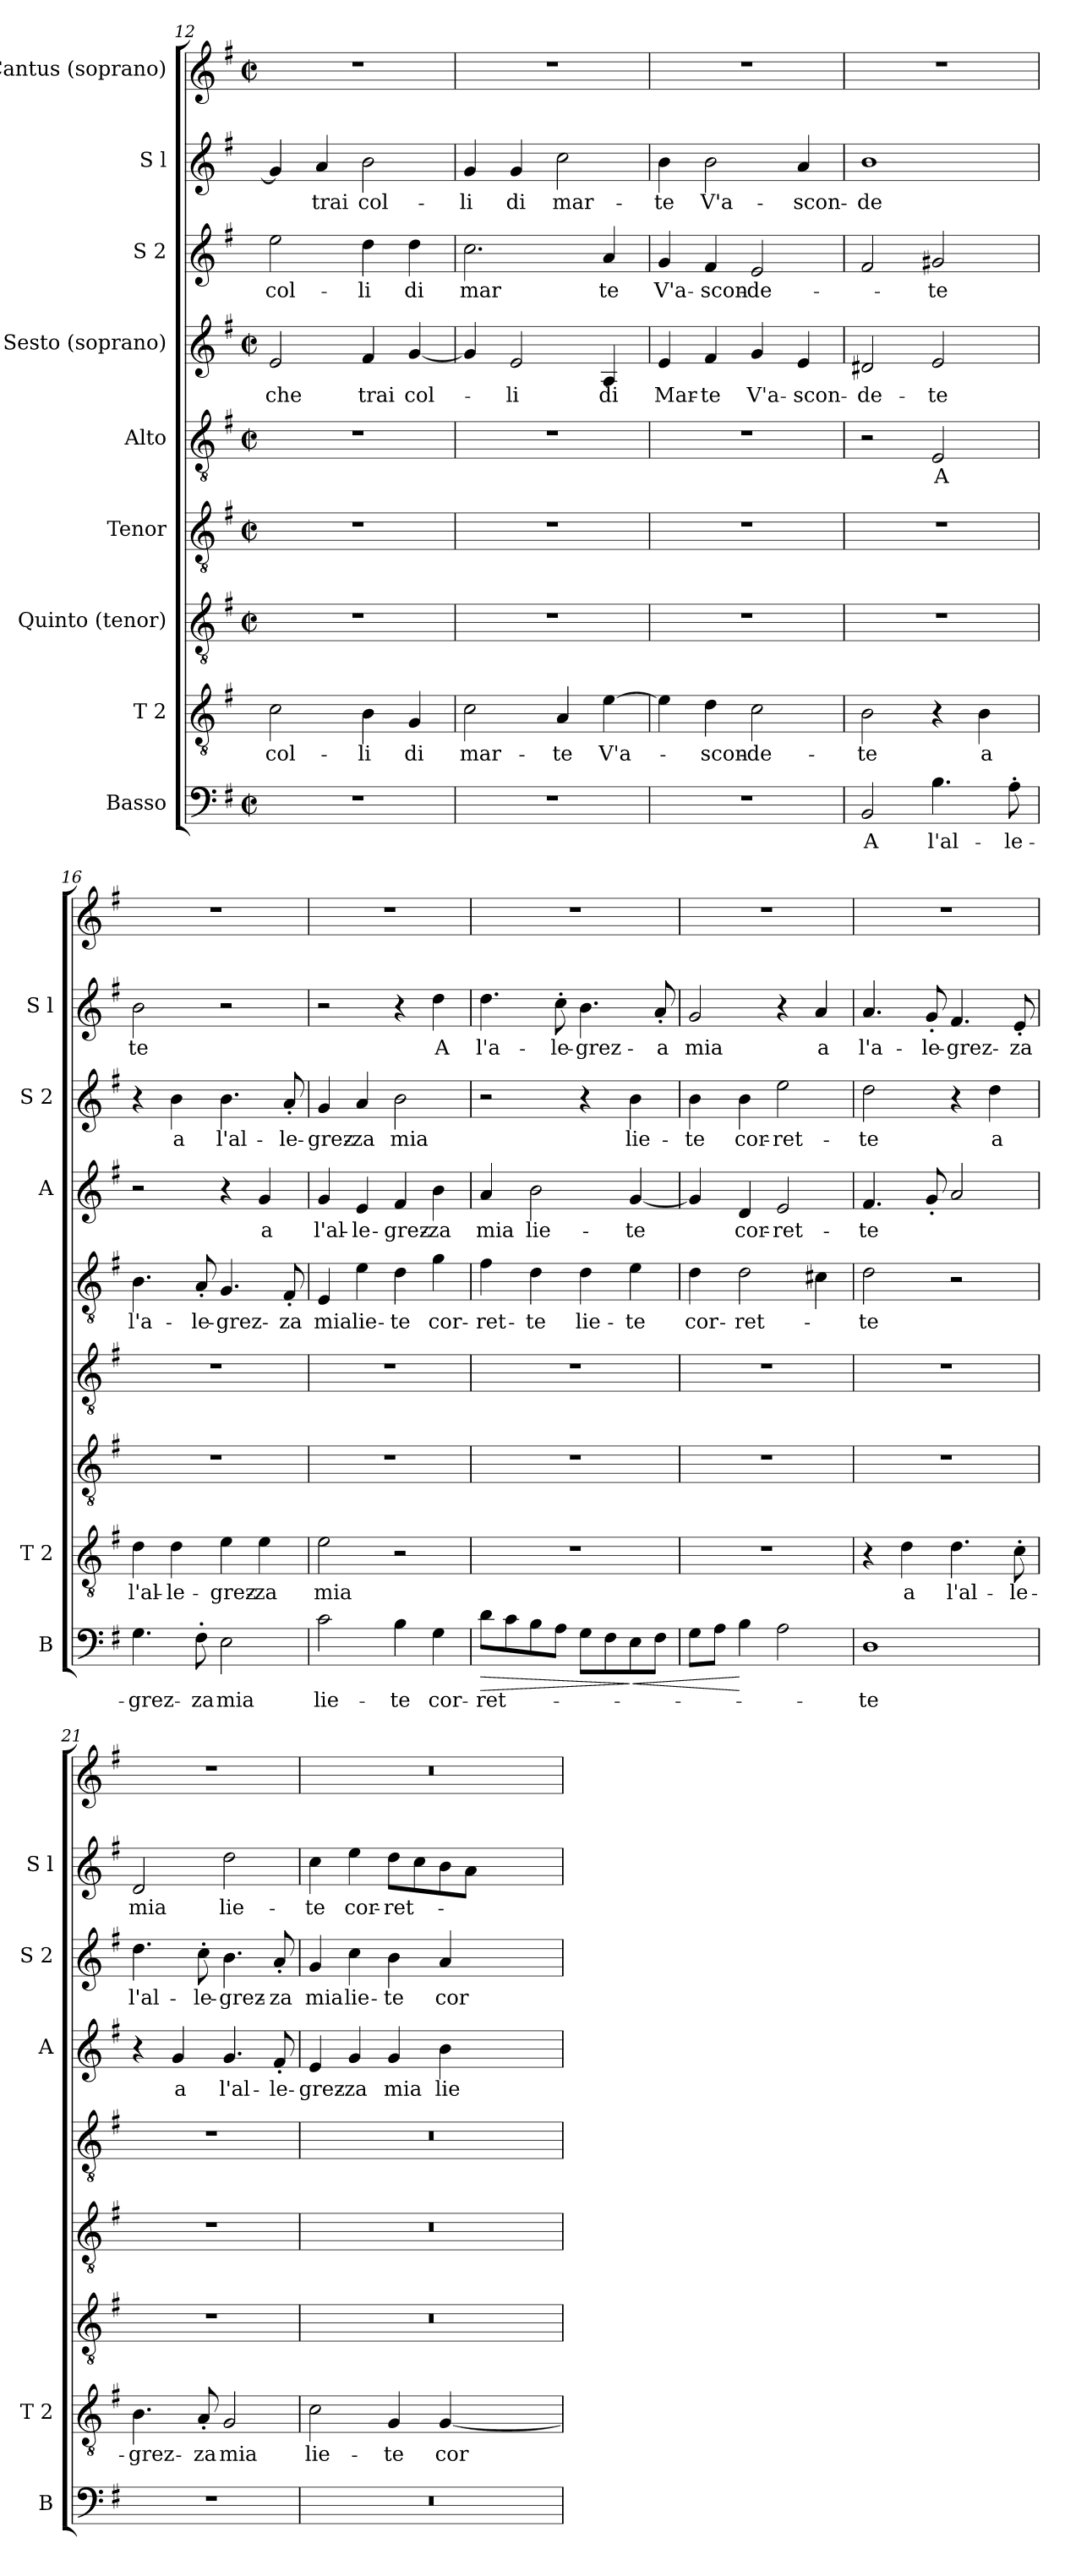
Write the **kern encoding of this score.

**kern	**text	**dynam	**kern	**text	**kern	**kern	**kern	**text	**kern	**text	**kern	**text	**kern	**text	**kern
*part9	*part9	*part9	*part8	*part8	*part7	*part6	*part5	*part5	*part4	*part4	*part3	*part3	*part2	*part2	*part1
*staff9	*staff9	*staff9	*staff8	*staff8	*staff7	*staff6	*staff5	*staff5	*staff4	*staff4	*staff3	*staff3	*staff2	*staff2	*staff1
*I"Basso	*	*	*I"T 2	*	*I"Quinto (tenor)	*I"Tenor	*I"Alto	*	*I"Sesto (soprano)	*	*I"S 2	*	*I"S l	*	*I"Cantus (soprano)
*I'B	*	*	*I'T 2	*	*	*	*	*	*I'A	*	*I'S 2	*	*I'S l	*	*
*clefF4	*	*	*clefGv2	*	*clefGv2	*clefGv2	*clefGv2	*	*clefG2	*	*clefG2	*	*clefG2	*	*clefG2
*k[f#]	*	*	*k[f#]	*	*k[f#]	*k[f#]	*k[f#]	*	*k[f#]	*	*k[f#]	*	*k[f#]	*	*k[f#]
*G:	*	*	*G:	*	*G:	*G:	*G:	*	*G:	*	*G:	*	*G:	*	*G:
*M2/2	*	*	*	*	*M2/2	*M2/2	*M2/2	*	*M2/2	*	*	*	*	*	*M2/2
*met(c|)	*	*	*	*	*met(c|)	*met(c|)	*met(c|)	*	*met(c|)	*	*	*	*	*	*met(c|)
=12	=12	=12	=12	=12	=12	=12	=12	=12	=12	=12	=12	=12	=12	=12	=12
!	!	!	!	!LO:LY:b:cj	!	!	!	!	!	!LO:LY:b:cj	!	!LO:LY:b:cj	!	!	!
1r	.	.	2c\	col-	1r	1r	1r	.	2e/	che	2ee\	col-	4g/]	.	1r
!	!	!	!	!	!	!	!	!	!	!	!	!	!	!LO:LY:b:cj	!
.	.	.	.	.	.	.	.	.	.	.	.	.	4a/	trai	.
!	!	!	!	!LO:LY:b:cj	!	!	!	!	!	!LO:LY:b:cj	!	!LO:LY:b:cj	!	!LO:LY:b:cj	!
.	.	.	4B\	-li	.	.	.	.	4f#/	trai	4dd\	-li	2b\	col-	.
!	!	!	!	!LO:LY:b:cj	!	!	!	!	!	!LO:LY:b:cj	!	!LO:LY:b:cj	!	!	!
.	.	.	4G/	di	.	.	.	.	[<4g/	col-	4dd\	di	.	.	.
=13	=13	=13	=13	=13	=13	=13	=13	=13	=13	=13	=13	=13	=13	=13	=13
!	!	!	!	!LO:LY:b:cj	!	!	!	!	!	!	!	!LO:LY:b:cj	!	!LO:LY:b:cj	!
1r	.	.	2c\	mar-	1r	1r	1r	.	4g/]	.	2.cc\	mar	4g/	-li	1r
!	!	!	!	!	!	!	!	!	!	!LO:LY:b:cj	!	!	!	!LO:LY:b:cj	!
.	.	.	.	.	.	.	.	.	2e/	-li	.	.	4g/	di	.
!	!	!	!	!LO:LY:b:cj	!	!	!	!	!	!	!	!	!	!LO:LY:b:cj	!
.	.	.	4A/	-te	.	.	.	.	.	.	.	.	2cc\	mar-	.
!	!	!	!	!LO:LY:b:cj	!	!	!	!	!	!LO:LY:b:cj	!	!LO:LY:b:cj	!	!	!
.	.	.	[<4e\	V'a-	.	.	.	.	4A/	di	4a/	te	.	.	.
!!LO:PB:g=z
=14	=14	=14	=14	=14	=14	=14	=14	=14	=14	=14	=14	=14	=14	=14	=14
!	!	!	!	!	!	!	!	!	!	!LO:LY:b:cj	!	!LO:LY:b:cj	!	!LO:LY:b:cj	!
1r	.	.	4e\]	.	1r	1r	1r	.	4e/	Mar-	4g/	V'a-	4b\	-te	1r
!	!	!	!	!LO:LY:b:cj	!	!	!	!	!	!LO:LY:b:cj	!	!LO:LY:b:cj	!	!LO:LY:b:cj	!
.	.	.	4d\	-scon-	.	.	.	.	4f#/	-te	4f#/	-scon-	2b\	V'a-	.
!	!	!	!	!LO:LY:b:cj	!	!	!	!	!	!LO:LY:b:cj	!	!LO:LY:b:cj	!	!	!
.	.	.	2c\	-de-	.	.	.	.	4g/	V'a-	2e/	-de-	.	.	.
!	!	!	!	!	!	!	!	!	!	!LO:LY:b:cj	!	!	!	!LO:LY:b:cj	!
.	.	.	.	.	.	.	.	.	4e/	-scon-	.	.	4a/	-scon-	.
=15	=15	=15	=15	=15	=15	=15	=15	=15	=15	=15	=15	=15	=15	=15	=15
!	!LO:LY:b:cj	!	!	!LO:LY:b:cj	!	!	!	!	!	!LO:LY:b:cj	!	!	!	!LO:LY:b:cj	!
2BB/	A	.	2B\	-te	1r	1r	2r	.	2d#X/	-de-	2f#/	.	1b	-de	1r
!	!LO:LY:b:cj	!	!	!	!	!	!	!LO:LY:b:cj	!	!LO:LY:b:cj	!	!LO:LY:b:cj	!	!	!
4.B\	l'al-	.	4r	.	.	.	2E/	A	2e/	-te	2g#X/	-te	.	.	.
!	!	!	!	!LO:LY:b:cj	!	!	!	!	!	!	!	!	!	!	!
.	.	.	4B\	a	.	.	.	.	.	.	.	.	.	.	.
!	!LO:LY:b:cj	!	!	!	!	!	!	!	!	!	!	!	!	!	!
8A'>\	-le-	.	.	.	.	.	.	.	.	.	.	.	.	.	.
=16	=16	=16	=16	=16	=16	=16	=16	=16	=16	=16	=16	=16	=16	=16	=16
!	!LO:LY:b:cj	!	!	!LO:LY:b:cj	!	!	!	!LO:LY:b:cj	!	!	!	!	!	!LO:LY:b:cj	!
4.G\	-grez-	.	4d\	l'al-	1r	1r	4.B\	l'a-	2r	.	4r	.	2b\	te	1r
!	!	!	!	!LO:LY:b:cj	!	!	!	!	!	!	!	!LO:LY:b:cj	!	!	!
.	.	.	4d\	-le-	.	.	.	.	.	.	4b\	a	.	.	.
!	!LO:LY:b:cj	!	!	!	!	!	!	!LO:LY:b	!	!	!	!	!	!	!
8F#'>\	-za	.	.	.	.	.	8A'</	-le-	.	.	.	.	.	.	.
!	!LO:LY:b:cj	!	!	!LO:LY:b:cj	!	!	!	!LO:LY:b:cj	!	!	!	!LO:LY:b:cj	!	!	!
2E\	mia	.	4e\	-grez-	.	.	4.G/	-grez-	4r	.	4.b\	l'al-	2r	.	.
!	!	!	!	!LO:LY:b:cj	!	!	!	!	!	!LO:LY:b:cj	!	!	!	!	!
.	.	.	4e\	-za	.	.	.	.	4g/	a	.	.	.	.	.
!	!	!	!	!	!	!	!	!LO:LY:b:cj	!	!	!	!LO:LY:b:cj	!	!	!
.	.	.	.	.	.	.	8F#'</	-za	.	.	8a'</	-le-	.	.	.
=17	=17	=17	=17	=17	=17	=17	=17	=17	=17	=17	=17	=17	=17	=17	=17
!	!LO:LY:b:cj	!	!	!LO:LY:b:cj	!	!	!	!LO:LY:b:cj	!	!LO:LY:b:cj	!	!LO:LY:b:cj	!	!	!
2c\	lie-	.	2e\	mia	1r	1r	4E/	mia	4g/	l'al-	4g/	-grez-	2r	.	1r
!	!	!	!	!	!	!	!	!LO:LY:b:cj	!	!LO:LY:b:cj	!	!LO:LY:b:cj	!	!	!
.	.	.	.	.	.	.	4e\	lie-	4e/	-le-	4a/	-za	.	.	.
!	!LO:LY:b:cj	!	!	!	!	!	!	!LO:LY:b:cj	!	!LO:LY:b:cj	!	!LO:LY:b:cj	!	!	!
4B\	-te	.	2r	.	.	.	4d\	-te	4f#/	-grez-	2b\	mia	4r	.	.
!	!LO:LY:b:cj	!	!	!	!	!	!	!LO:LY:b:cj	!	!LO:LY:b:cj	!	!	!	!LO:LY:b:cj	!
4G\	cor-	.	.	.	.	.	4g\	cor-	4b\	-za	.	.	4dd\	A	.
=18	=18	=18	=18	=18	=18	=18	=18	=18	=18	=18	=18	=18	=18	=18	=18
!	!LO:LY:b:cj	!LO:HP:b	!	!	!	!	!	!LO:LY:b:cj	!	!LO:LY:b:cj	!	!	!	!LO:LY:b:cj	!
8d\L	-ret-	>	1r	.	1r	1r	4f#\	-ret-	4a/	mia	2r	.	4.dd\	l'a-	1r
8c\	.	.	.	.	.	.	.	.	.	.	.	.	.	.	.
!	!	!	!	!	!	!	!	!LO:LY:b:cj	!	!LO:LY:b:cj	!	!	!	!	!
8B\	.	.	.	.	.	.	4d\	-te	2b\	lie-	.	.	.	.	.
!	!	!	!	!	!	!	!	!	!	!	!	!	!	!LO:LY:b	!
8A\J	.	.	.	.	.	.	.	.	.	.	.	.	8cc'>\	-le-	.
!	!	!	!	!	!	!	!	!LO:LY:b:cj	!	!	!	!	!	!LO:LY:b:cj	!
8G\L	.	.	.	.	.	.	4d\	lie-	.	.	4r	.	4.b\	-grez-	.
8F#\	.	.	.	.	.	.	.	.	.	.	.	.	.	.	.
!	!	!LO:HP:n=1:b	!	!	!	!	!	!LO:LY:b:cj	!	!LO:LY:b:cj	!	!LO:LY:b:cj	!	!	!
8E\	.	] <	.	.	.	.	4e\	-te	[<4g/	-te	4b\	lie-	.	.	.
!	!	!	!	!	!	!	!	!	!	!	!	!	!	!LO:LY:b:cj	!
8F#\J	.	.	.	.	.	.	.	.	.	.	.	.	8a'</	-a	.
=19	=19	=19	=19	=19	=19	=19	=19	=19	=19	=19	=19	=19	=19	=19	=19
!	!	!	!	!	!	!	!	!LO:LY:b:cj	!	!	!	!LO:LY:b:cj	!	!LO:LY:b:cj	!
8G\L	.	.	1r	.	1r	1r	4d\	cor-	4g/]	.	4b\	-te	2g/	mia	1r
8A\J	.	.	.	.	.	.	.	.	.	.	.	.	.	.	.
!	!	!	!	!	!	!	!	!LO:LY:b:cj	!	!LO:LY:b:cj	!	!LO:LY:b:cj	!	!	!
4B\	.	[	.	.	.	.	2d\	-ret-	4d/	cor-	4b\	cor-	.	.	.
!	!	!	!	!	!	!	!	!	!	!LO:LY:b:cj	!	!LO:LY:b:cj	!	!	!
2A\	.	.	.	.	.	.	.	.	2e/	-ret-	2ee\	-ret-	4r	.	.
!	!	!	!	!	!	!	!	!	!	!	!	!	!	!LO:LY:b:cj	!
.	.	.	.	.	.	.	4c#X\	.	.	.	.	.	4a/	a	.
!!LO:LB:g=z
=20	=20	=20	=20	=20	=20	=20	=20	=20	=20	=20	=20	=20	=20	=20	=20
!	!LO:LY:b:cj	!	!	!	!	!	!	!LO:LY:b:cj	!	!LO:LY:b:cj	!	!LO:LY:b:cj	!	!LO:LY:b:cj	!
1D	-te	.	4r	.	1r	1r	2d\	-te	4.f#/	-te	2dd\	-te	4.a/	l'a-	1r
!	!	!	!	!LO:LY:b:cj	!	!	!	!	!	!	!	!	!	!	!
.	.	.	4d\	a	.	.	.	.	.	.	.	.	.	.	.
!	!	!	!	!	!	!	!	!	!	!	!	!	!	!LO:LY:b	!
.	.	.	.	.	.	.	.	.	8g'</	.	.	.	8g'</	-le-	.
!	!	!	!	!LO:LY:b:cj	!	!	!	!	!	!	!	!	!	!LO:LY:b:cj	!
.	.	.	4.d\	l'al-	.	.	2r	.	2a/	.	4r	.	4.f#/	-grez-	.
!	!	!	!	!	!	!	!	!	!	!	!	!LO:LY:b:cj	!	!	!
.	.	.	.	.	.	.	.	.	.	.	4dd\	a	.	.	.
!	!	!	!	!LO:LY:b:cj	!	!	!	!	!	!	!	!	!	!LO:LY:b:cj	!
.	.	.	8c'>\	-le-	.	.	.	.	.	.	.	.	8e'</	-za	.
=21	=21	=21	=21	=21	=21	=21	=21	=21	=21	=21	=21	=21	=21	=21	=21
!	!	!	!	!LO:LY:b:cj	!	!	!	!	!	!	!	!LO:LY:b:cj	!	!LO:LY:b:cj	!
1r	.	.	4.B\	-grez-	1r	1r	1r	.	4r	.	4.dd\	l'al-	2d/	mia	1r
!	!	!	!	!	!	!	!	!	!	!LO:LY:b:cj	!	!	!	!	!
.	.	.	.	.	.	.	.	.	4g/	a	.	.	.	.	.
!	!	!	!	!LO:LY:b:cj	!	!	!	!	!	!	!	!LO:LY:b	!	!	!
.	.	.	8A'</	-za	.	.	.	.	.	.	8cc'>\	-le-	.	.	.
!	!	!	!	!LO:LY:b:cj	!	!	!	!	!	!LO:LY:b:cj	!	!LO:LY:b:cj	!	!LO:LY:b:cj	!
.	.	.	2G/	mia	.	.	.	.	4.g/	l'al-	4.b\	-grez-	2dd\	lie-	.
!	!	!	!	!	!	!	!	!	!	!LO:LY:b:cj	!	!LO:LY:b:cj	!	!	!
.	.	.	.	.	.	.	.	.	8f#'</	-le-	8a'</	-za	.	.	.
=22	=22	=22	=22	=22	=22	=22	=22	=22	=22	=22	=22	=22	=22	=22	=22
!	!	!	!	!LO:LY:b:cj	!	!	!	!	!	!LO:LY:b:cj	!	!LO:LY:b:cj	!	!LO:LY:b:cj	!
1r	.	.	2c\	lie-	1r	1r	1r	.	4e/	-grez-	4g/	mia	4cc\	-te	1r
!	!	!	!	!	!	!	!	!	!	!LO:LY:b:rj	!	!LO:LY:b:cj	!	!LO:LY:b:cj	!
.	.	.	.	.	.	.	.	.	4g/	-za	4cc\	lie-	4ee\	cor-	.
!	!	!	!	!LO:LY:b:cj	!	!	!	!	!	!LO:LY:b:cj	!	!LO:LY:b:cj	!	!LO:LY:b:cj	!
.	.	.	4G/	-te	.	.	.	.	4g/	mia	4b\	-te	8dd\L	-ret-	.
.	.	.	.	.	.	.	.	.	.	.	.	.	8cc\	.	.
!	!	!	!	!LO:LY:b:cj	!	!	!	!	!	!LO:LY:b:cj	!	!LO:LY:b:cj	!	!	!
.	.	.	[<4G/	cor-	.	.	.	.	4b\	lie-	4a/	cor-	8b\	.	.
.	.	.	.	.	.	.	.	.	.	.	.	.	8a\J	.	.
=	=	=	=	=	=	=	=	=	=	=	=	=	=	=	=
*-	*-	*-	*-	*-	*-	*-	*-	*-	*-	*-	*-	*-	*-	*-	*-
